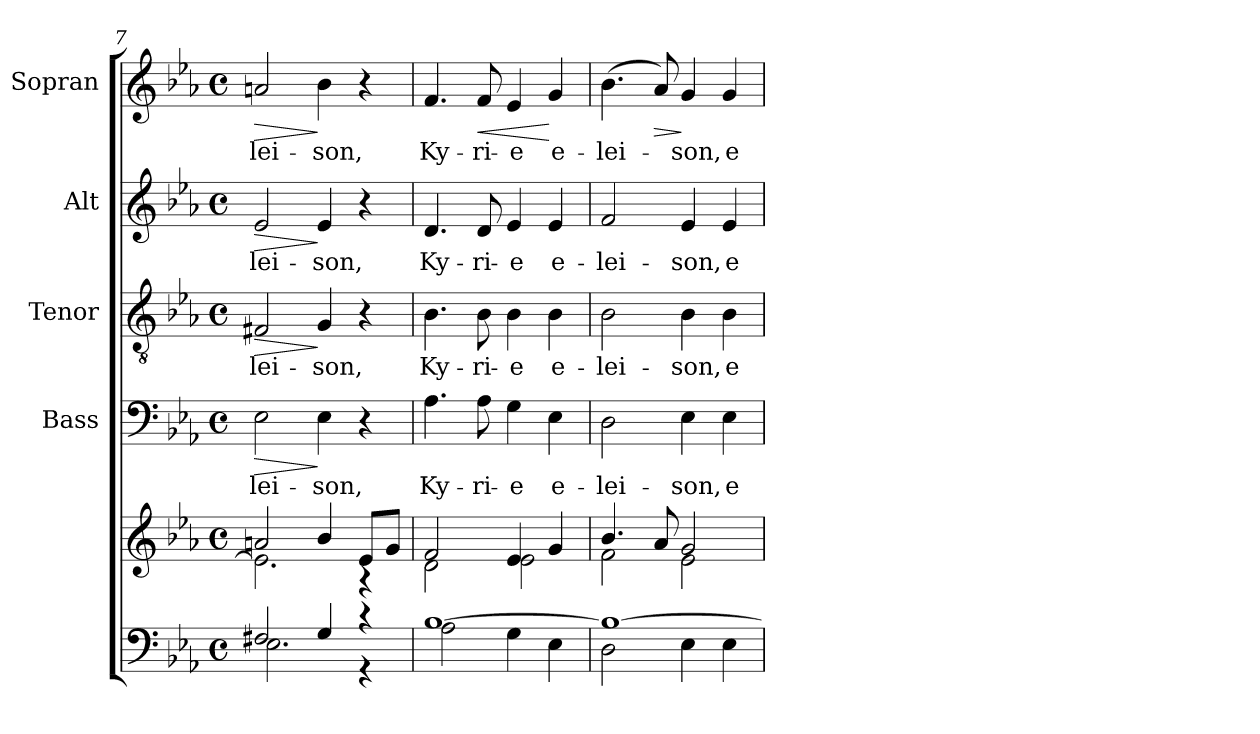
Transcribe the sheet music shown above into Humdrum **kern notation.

**kern	**kern	**kern	**text	**dynam	**kern	**text	**dynam	**kern	**text	**dynam	**kern	**text	**dynam
*part5	*part5	*part4	*part4	*part4	*part3	*part3	*part3	*part2	*part2	*part2	*part1	*part1	*part1
*staff6	*staff5	*staff4	*staff4	*staff4	*staff3	*staff3	*staff3	*staff2	*staff2	*staff2	*staff1	*staff1	*staff1
*	*	*I"Bass	*	*	*I"Tenor	*	*	*I"Alt	*	*	*I"Sopran	*	*
*	*	*I'B.	*	*	*I'T.	*	*	*I'A.	*	*	*I'S.	*	*
!!LO:LB:g=z
*clefF4	*clefG2	*clefF4	*	*	*clefGv2	*	*	*clefG2	*	*	*clefG2	*	*
*k[b-e-a-]	*k[b-e-a-]	*k[b-e-a-]	*	*	*k[b-e-a-]	*	*	*k[b-e-a-]	*	*	*k[b-e-a-]	*	*
*E-:	*E-:	*E-:	*	*	*E-:	*	*	*E-:	*	*	*E-:	*	*
*M4/4	*M4/4	*M4/4	*	*	*M4/4	*	*	*M4/4	*	*	*M4/4	*	*
*met(c)	*met(c)	*met(c)	*	*	*met(c)	*	*	*met(c)	*	*	*met(c)	*	*
=7	=7	=7	=7	=7	=7	=7	=7	=7	=7	=7	=7	=7	=7
*^	*^	*	*	*	*	*	*	*	*	*	*	*	*
!	!	!	!	!	!LO:LY:b	!LO:HP:b	!	!LO:LY:b	!LO:HP:b	!	!LO:LY:b	!LO:HP:b	!	!LO:LY:b	!LO:HP:b
2F#X/	2.E-\	2an/	2.e-\]	2E-\	-lei-	>	2F#X/	-lei-	>	2e-/	-lei-	>	2an/	-lei-	>
!	!	!	!	!	!LO:LY:b	!	!	!LO:LY:b	!	!	!LO:LY:b	!	!	!LO:LY:b	!
4G/	.	4b-/	.	4E-\	-son,	]	4G/	-son,	]	4e-/	-son,	]	4b-\	-son,	]
4r	4r	8e-/L	4rG	4r	.	.	4r	.	.	4r	.	.	4r	.	.
.	.	8g/J	.	.	.	.	.	.	.	.	.	.	.	.	.
=8	=8	=8	=8	=8	=8	=8	=8	=8	=8	=8	=8	=8	=8	=8	=8
!	!	!	!	!	!LO:LY:b	!	!	!LO:LY:b	!	!	!LO:LY:b	!	!	!LO:LY:b	!
[>1B-	2A-\	2f/	2d\	4.A-\	Ky-	.	4.B-\	Ky-	.	4.d/	Ky-	.	4.f/	Ky-	.
!	!	!	!	!	!LO:LY:b	!	!	!LO:LY:b	!	!	!LO:LY:b	!	!	!LO:LY:b	!LO:HP:b
.	.	.	.	8A-\	-ri-	.	8B-\	-ri-	.	8d/	-ri-	.	8f/	-ri-	<
!	!	!	!	!	!LO:LY:b	!	!	!LO:LY:b	!	!	!LO:LY:b	!	!	!LO:LY:b	!
.	4G\	4e-/	2e-\	4G\	-e	.	4B-\	-e	.	4e-/	-e	.	4e-/	-e	.
!	!	!	!	!	!LO:LY:b	!	!	!LO:LY:b	!	!	!LO:LY:b	!	!	!LO:LY:b	!
.	4E-\	4g/	.	4E-\	e-	.	4B-\	e-	.	4e-/	e-	.	4g/	e-	[
=9	=9	=9	=9	=9	=9	=9	=9	=9	=9	=9	=9	=9	=9	=9	=9
!	!	!	!	!	!LO:LY:b	!	!	!LO:LY:b	!	!	!LO:LY:b	!	!	!LO:LY:b	!
1B-_	2D\	4.b-/	2f\	2D\	-lei-	.	2B-\	-lei-	.	2f/	-lei-	.	(>4.b-\	-lei-	.
!	!	!	!	!	!	!	!	!	!	!	!	!	!	!	!LO:HP:b
.	.	8a-/	.	.	.	.	.	.	.	.	.	.	8a-/)	.	>
!	!	!	!	!	!LO:LY:b	!	!	!LO:LY:b	!	!	!LO:LY:b	!	!	!LO:LY:b	!
.	4E-\	2g/	2e-\	4E-\	-son,	.	4B-\	-son,	.	4e-/	-son,	.	4g/	-son,	]
!	!	!	!	!	!LO:LY:b	!	!	!LO:LY:b	!	!	!LO:LY:b	!	!	!LO:LY:b	!
.	4E-\	.	.	4E-\	e-	.	4B-\	e-	.	4e-/	e-	.	4g/	e-	.
*v	*v	*	*	*	*	*	*	*	*	*	*	*	*	*	*
*	*v	*v	*	*	*	*	*	*	*	*	*	*	*	*
=	=	=	=	=	=	=	=	=	=	=	=	=	=
*-	*-	*-	*-	*-	*-	*-	*-	*-	*-	*-	*-	*-	*-
